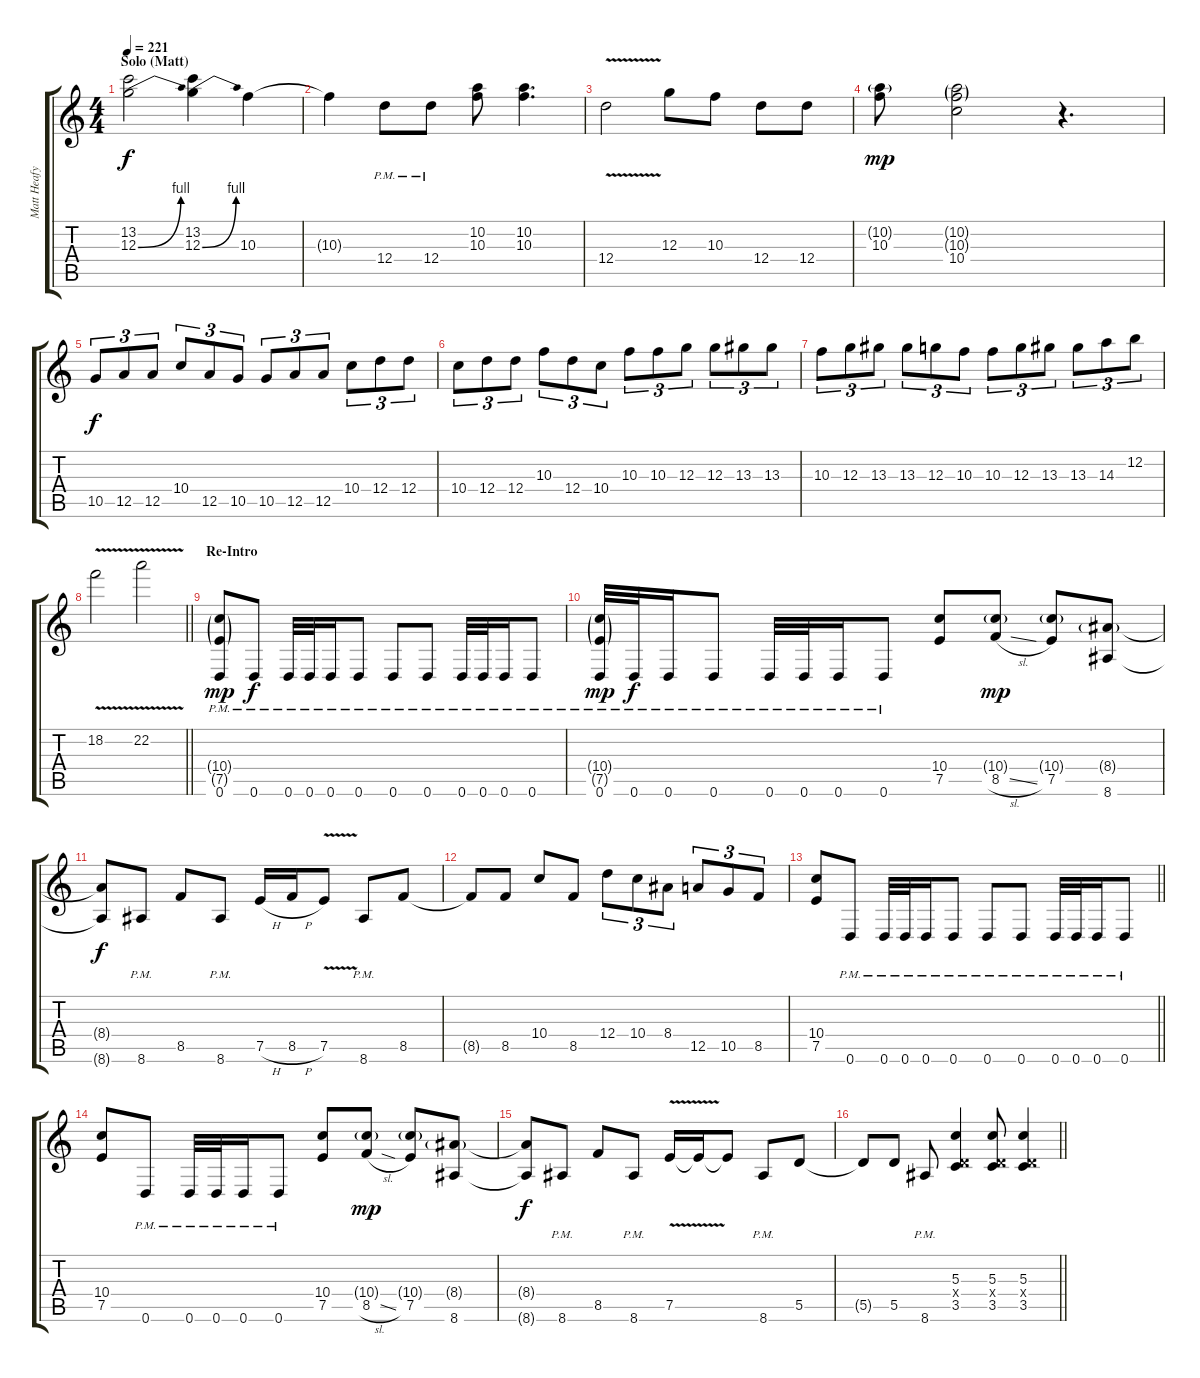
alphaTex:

\track ("Matt Heafy" "Matt Heafy") {instrument distortionguitar}
\staff {score tabs}
\tuning (E4 B3 G3 D3 A2 D2) {hide}
\ts (4 4)
\section ("" "Solo (Matt)")
\tempo 221
\clef g2
\ks c
(13.2 12.3{be (bend 0 0 60 4)}).2{dy f} (13.2 12.3{be (bend 0 0 60 4)}).4 10.3.4 |
10.3{t}.4 12.4{pm}.8 12.4{pm}.8 (10.2 10.3).8 (10.2 10.3).4{d} |
12.4{v}.2 12.3.8 10.3.8 12.4.8 12.4.8 |
(10.2{g} 10.3).8{dy mp} (10.2{g} 10.3{g} 10.4).2 r.4{d} |
10.5.8{tu (3 2) dy f} 12.5.8{tu (3 2)} 12.5.8{tu (3 2)} 10.4.8{tu (3 2)} 12.5.8{tu (3 2)} 10.5.8{tu (3 2)} 10.5.8{tu (3 2)} 12.5.8{tu (3 2)} 12.5.8{tu (3 2)} 10.4.8{tu (3 2)} 12.4.8{tu (3 2)} 12.4.8{tu (3 2)} |
10.4.8{tu (3 2)} 12.4.8{tu (3 2)} 12.4.8{tu (3 2)} 10.3.8{tu (3 2)} 12.4.8{tu (3 2)} 10.4.8{tu (3 2)} 10.3.8{tu (3 2)} 10.3.8{tu (3 2)} 12.3.8{tu (3 2)} 12.3.8{tu (3 2)} 13.3.8{tu (3 2)} 13.3.8{tu (3 2)} |
10.3.8{tu (3 2)} 12.3.8{tu (3 2)} 13.3.8{tu (3 2)} 13.3.8{tu (3 2)} 12.3.8{tu (3 2)} 10.3.8{tu (3 2)} 10.3.8{tu (3 2)} 12.3.8{tu (3 2)} 13.3.8{tu (3 2)} 13.3.8{tu (3 2)} 14.3.8{tu (3 2)} 12.2.8{tu (3 2)} |
\barLineRight lightlight
18.2{v}.2{balance 1} 22.2{v}.2 |
\section ("" "Re-Intro")
(10.4{g} 7.5{g} 0.6{pm}).8{dy mp balance 16} 0.6{pm}.8{dy f} 0.6{pm}.32 0.6{pm}.32 0.6{pm}.16 0.6{pm}.8 0.6{pm}.8 0.6{pm}.8 0.6{pm}.32 0.6{pm}.32 0.6{pm}.16 0.6{pm}.8 |
(10.4{g} 7.5{g} 0.6{pm}).32{dy mp} 0.6{pm}.32{dy f} 0.6{pm}.16 0.6{pm}.8 0.6{pm}.32 0.6{pm}.32 0.6{pm}.16 0.6{pm}.8 (10.4 7.5).8 (10.4{g} 8.5{sl}).8{dy mp} (10.4{g} 7.5).8 (8.4{g} 8.6).8 |
(8.4{t} 8.6{t}).8{dy f} 8.6{pm}.8 8.5.8 8.6{pm}.8 7.5{h}.16 8.5{h}.16 7.5{v}.8 8.6{pm}.8 8.5.8 |
8.5{t}.8 8.5.8 10.4.8 8.5.8 12.4.8{tu (3 2) balance 16} 10.4.8{tu (3 2)} 8.4.8{tu (3 2)} 12.5.8{tu (3 2)} 10.5.8{tu (3 2)} 8.5.8{tu (3 2)} |
\barLineRight lightlight
(10.4 7.5).8 0.6{pm}.8 0.6{pm}.32 0.6{pm}.32 0.6{pm}.16 0.6{pm}.8 0.6{pm}.8 0.6{pm}.8 0.6{pm}.32 0.6{pm}.32 0.6{pm}.16 0.6{pm}.8 |
(10.4 7.5).8 0.6{pm}.8 0.6{pm}.32 0.6{pm}.32 0.6{pm}.16 0.6{pm}.8 (10.4 7.5).8 (10.4{g} 8.5{sl}).8{dy mp} (10.4{g} 7.5).8 (8.4{g} 8.6).8 |
(8.4{t} 8.6{t}).8{dy f} 8.6{pm}.8 8.5.8 8.6{pm}.8 7.5{v}.16 7.5{t}.16 7.5{t}.8 8.6{pm}.8 5.5.8 |
\barLineRight lightlight
5.5{t}.8 5.5.8 8.6{pm}.8 (5.3 0.4{x} 3.5).4 (5.3 0.4{x} 3.5).8 (5.3 0.4{x} 3.5).4
